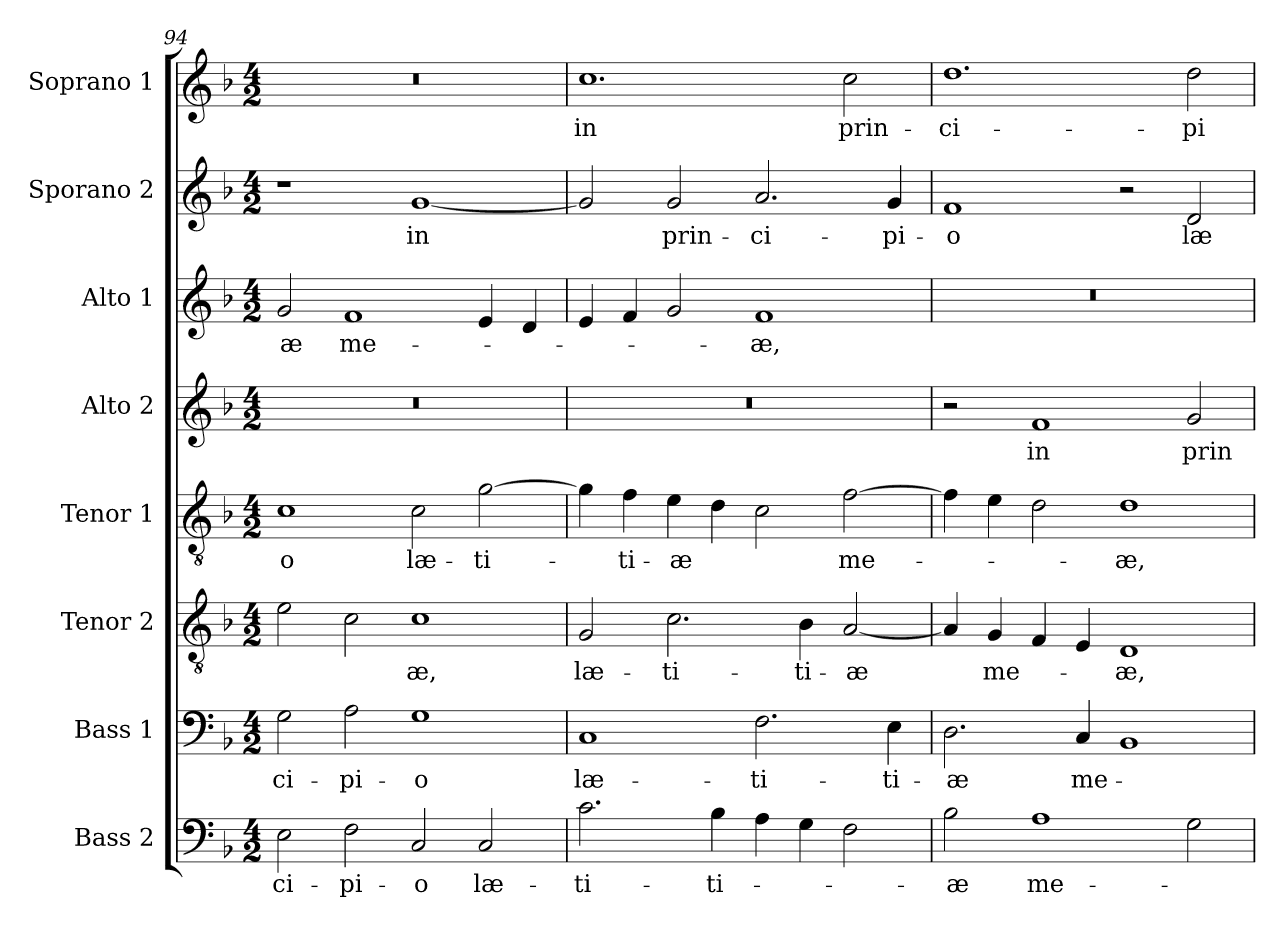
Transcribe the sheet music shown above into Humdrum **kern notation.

**kern	**text	**kern	**text	**kern	**text	**kern	**text	**kern	**text	**kern	**text	**kern	**text	**kern	**text
*part8	*part8	*part7	*part7	*part6	*part6	*part5	*part5	*part4	*part4	*part3	*part3	*part2	*part2	*part1	*part1
*staff8	*staff8	*staff7	*staff7	*staff6	*staff6	*staff5	*staff5	*staff4	*staff4	*staff3	*staff3	*staff2	*staff2	*staff1	*staff1
*I"Bass 2	*	*I"Bass 1	*	*I"Tenor 2	*	*I"Tenor 1	*	*I"Alto 2	*	*I"Alto 1	*	*I"Sporano 2	*	*I"Soprano 1	*
*I'B.	*	*I'B.	*	*I'T.	*	*I'T.	*	*I'A.	*	*I'A.	*	*I'S.	*	*I'S.	*
*clefF4	*	*clefF4	*	*clefGv2	*	*clefGv2	*	*clefG2	*	*clefG2	*	*clefG2	*	*clefG2	*
*	*	*	*	*ITrd7c12	*	*ITrd7c12	*	*	*	*	*	*	*	*	*
*k[b-]	*	*k[b-]	*	*k[b-]	*	*k[b-]	*	*k[b-]	*	*k[b-]	*	*k[b-]	*	*k[b-]	*
*F:	*	*F:	*	*F:	*	*F:	*	*F:	*	*F:	*	*F:	*	*F:	*
*M4/2	*	*M4/2	*	*M4/2	*	*M4/2	*	*M4/2	*	*M4/2	*	*M4/2	*	*M4/2	*
=94	=94	=94	=94	=94	=94	=94	=94	=94	=94	=94	=94	=94	=94	=94	=94
!	!LO:LY:b:color=#000000	!	!	!	!	!	!	!	!	!	!	!	!	!	!
!	!	!	!LO:LY:b:color=#000000	!	!	!	!	!	!	!	!	!	!	!	!
!	!	!	!	!	!	!	!LO:LY:b:color=#000000	!LO:N:vis=1	!	!	!	!	!	!	!
!	!	!	!	!	!	!	!	!	!	!	!LO:LY:b:color=#000000	!	!	!LO:N:vis=1	!
2Ei\	-ci-	2Gi\	-ci-	2Ei\	.	1Ci	-o	0r	.	2gi/	-æ	1r	.	0r	.
!	!LO:LY:b:color=#000000	!	!	!	!	!	!	!	!	!	!	!	!	!	!
!	!	!	!LO:LY:b:color=#000000	!	!	!	!	!	!	!	!	!	!	!	!
!	!	!	!	!	!	!	!	!	!	!	!LO:LY:b:color=#000000	!	!	!	!
2Fi\	-pi-	2Ai\	-pi-	2Ci\	.	.	.	.	.	1fi	me-	.	.	.	.
!	!LO:LY:b:color=#000000	!	!	!	!	!	!	!	!	!	!	!	!	!	!
!	!	!	!LO:LY:b:color=#000000	!	!	!	!	!	!	!	!	!	!	!	!
!	!	!	!	!	!LO:LY:b:color=#000000	!	!	!	!	!	!	!	!	!	!
!	!	!	!	!	!	!	!LO:LY:b:color=#000000	!	!	!	!	!	!	!	!
!	!	!	!	!	!	!	!	!	!	!	!	!	!LO:LY:b:color=#000000	!	!
2Ci/	-o	1Gi	-o	1Ci	-æ,	2Ci\	læ-	.	.	.	.	[<1gi	in	.	.
!	!LO:LY:b:color=#000000	!	!	!	!	!	!	!	!	!	!	!	!	!	!
!	!	!	!	!	!	!	!LO:LY:b:color=#000000	!	!	!	!	!	!	!	!
2Ci/	læ-	.	.	.	.	[>2Gi\	-ti-	.	.	4ei/	.	.	.	.	.
.	.	.	.	.	.	.	.	.	.	4di/	.	.	.	.	.
=95	=95	=95	=95	=95	=95	=95	=95	=95	=95	=95	=95	=95	=95	=95	=95
!	!LO:LY:b:color=#000000	!	!	!	!	!	!	!	!	!	!	!	!	!	!
!	!	!	!LO:LY:b:color=#000000	!	!	!	!	!	!	!	!	!	!	!	!
!	!	!	!	!	!LO:LY:b:color=#000000	!	!	!LO:N:vis=1	!	!	!	!	!	!	!
!	!	!	!	!	!	!	!	!	!	!	!	!	!	!	!LO:LY:b:color=#000000
2.ci\	-ti-	1Ci	læ-	2GGi/	læ-	4Gi\]	.	0r	.	4ei/	.	2gi/]	.	1.cci	in
!	!	!	!	!	!	!	!LO:LY:b:color=#000000	!	!	!	!	!	!	!	!
.	.	.	.	.	.	4Fi\	-ti-	.	.	4fi/	.	.	.	.	.
!	!	!	!	!	!LO:LY:b:color=#000000	!	!	!	!	!	!	!	!	!	!
!	!	!	!	!	!	!	!LO:LY:b:color=#000000	!	!	!	!	!	!	!	!
!	!	!	!	!	!	!	!	!	!	!	!	!	!LO:LY:b:color=#000000	!	!
.	.	.	.	2.Ci\	-ti-	4Ei\	-æ	.	.	2gi/	.	2gi/	prin-	.	.
!	!LO:LY:b:color=#000000	!	!	!	!	!	!	!	!	!	!	!	!	!	!
4B-i\	-ti-	.	.	.	.	4Di\	.	.	.	.	.	.	.	.	.
!	!	!	!LO:LY:b:color=#000000	!	!	!	!	!	!	!	!	!	!	!	!
!	!	!	!	!	!	!	!	!	!	!	!LO:LY:b:color=#000000	!	!	!	!
!	!	!	!	!	!	!	!	!	!	!	!	!	!LO:LY:b:color=#000000	!	!
4Ai\	.	2.Fi\	-ti-	.	.	2Ci\	.	.	.	1fi	-æ,	2.ai/	-ci-	.	.
!	!	!	!	!	!LO:LY:b:color=#000000	!	!	!	!	!	!	!	!	!	!
4Gi\	.	.	.	4BB-i\	-ti-	.	.	.	.	.	.	.	.	.	.
!	!	!	!	!	!LO:LY:b:color=#000000	!	!	!	!	!	!	!	!	!	!
!	!	!	!	!	!	!	!LO:LY:b:color=#000000	!	!	!	!	!	!	!	!
!	!	!	!	!	!	!	!	!	!	!	!	!	!	!	!LO:LY:b:color=#000000
2Fi\	.	.	.	[<2AAi/	-æ	[>2Fi\	me-	.	.	.	.	.	.	2cci\	prin-
!	!	!	!LO:LY:b:color=#000000	!	!	!	!	!	!	!	!	!	!	!	!
!	!	!	!	!	!	!	!	!	!	!	!	!	!LO:LY:b:color=#000000	!	!
.	.	4Ei\	-ti-	.	.	.	.	.	.	.	.	4gi/	-pi-	.	.
!!LO:PB:g=z
=96	=96	=96	=96	=96	=96	=96	=96	=96	=96	=96	=96	=96	=96	=96	=96
!	!LO:LY:b:color=#000000	!	!	!	!	!	!	!	!	!	!	!	!	!	!
!	!	!	!LO:LY:b:color=#000000	!	!	!	!	!	!	!LO:N:vis=1	!	!	!	!	!
!	!	!	!	!	!	!	!	!	!	!	!	!	!LO:LY:b:color=#000000	!	!
!	!	!	!	!	!	!	!	!	!	!	!	!	!	!	!LO:LY:b:color=#000000
2B-i\	-æ	2.Di\	-æ	4AAi/]	.	4Fi\]	.	2r	.	0r	.	1fi	-o	1.ddi	-ci-
!	!	!	!	!	!LO:LY:b:color=#000000	!	!	!	!	!	!	!	!	!	!
.	.	.	.	4GGi/	me-	4Ei\	.	.	.	.	.	.	.	.	.
!	!LO:LY:b:color=#000000	!	!	!	!	!	!	!	!	!	!	!	!	!	!
!	!	!	!	!	!	!	!	!	!LO:LY:b:color=#000000	!	!	!	!	!	!
1Ai	me-	.	.	4FFi/	.	2Di\	.	1fi	in	.	.	.	.	.	.
!	!	!	!LO:LY:b:color=#000000	!	!	!	!	!	!	!	!	!	!	!	!
.	.	4Ci/	me-	4EEi/	.	.	.	.	.	.	.	.	.	.	.
!	!	!	!	!	!LO:LY:b:color=#000000	!	!	!	!	!	!	!	!	!	!
!	!	!	!	!	!	!	!LO:LY:b:color=#000000	!	!	!	!	!	!	!	!
.	.	1BB-i	.	1DDi	-æ,	1Di	-æ,	.	.	.	.	2r	.	.	.
!	!	!	!	!	!	!	!	!	!LO:LY:b:color=#000000	!	!	!	!	!	!
!	!	!	!	!	!	!	!	!	!	!	!	!	!LO:LY:b:color=#000000	!	!
!	!	!	!	!	!	!	!	!	!	!	!	!	!	!	!LO:LY:b:color=#000000
2Gi\	.	.	.	.	.	.	.	2gi/	prin-	.	.	2di/	læ-	2ddi\	-pi-
=	=	=	=	=	=	=	=	=	=	=	=	=	=	=	=
*-	*-	*-	*-	*-	*-	*-	*-	*-	*-	*-	*-	*-	*-	*-	*-
